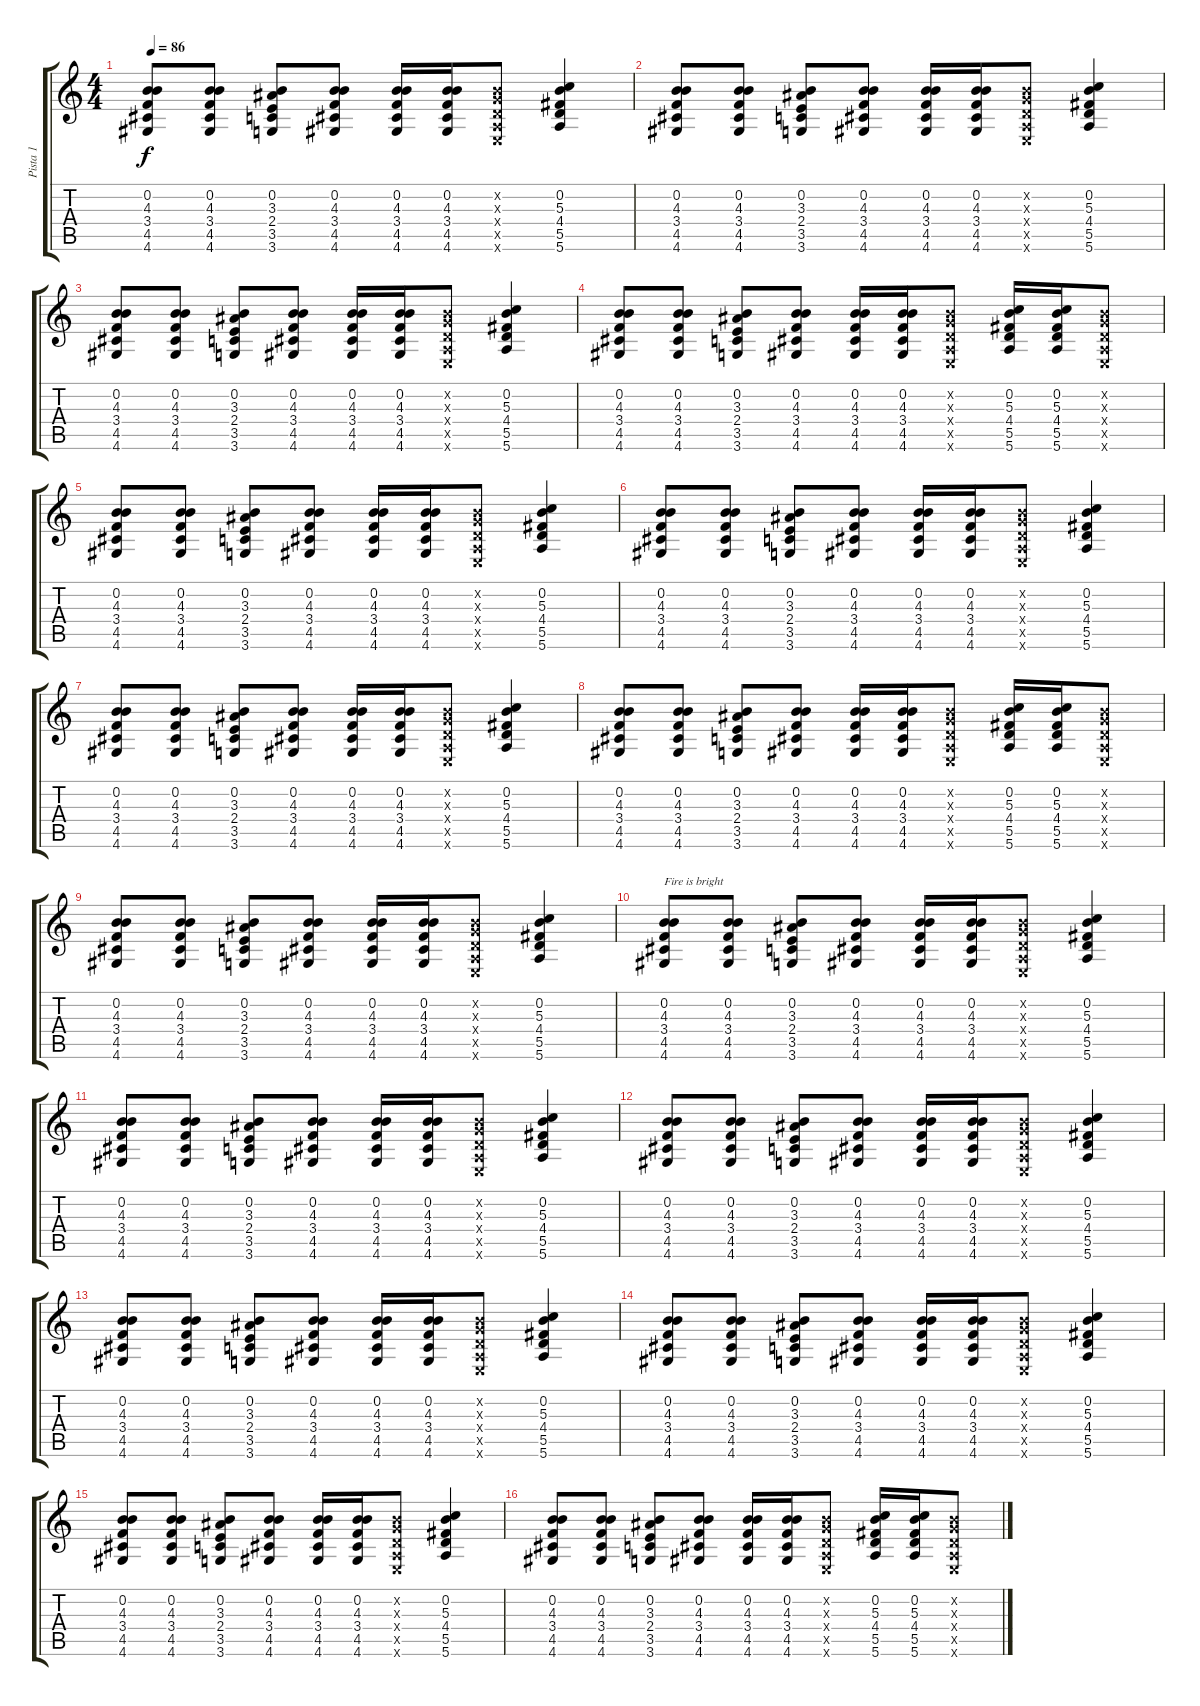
\track ("Pista 1" "Pista 1") {instrument acousticguitarnylon}
\staff {score tabs}
\tuning (E4 B3 G3 D3 A2 E2) {hide}
\ts (4 4)
\tempo 86
\clef g2
\ks c
(0.2 4.3 3.4 4.5 4.6).8{dy f instrument acousticguitarnylon} (0.2 4.3 3.4 4.5 4.6).8 (0.2 3.3 2.4 3.5 3.6).8 (0.2 4.3 3.4 4.5 4.6).8 (0.2 4.3 3.4 4.5 4.6).16 (0.2 4.3 3.4 4.5 4.6).16 (0.2{x} 0.3{x} 0.4{x} 0.5{x} 0.6{x}).8 (0.2 5.3 4.4 5.5 5.6).4 |
(0.2 4.3 3.4 4.5 4.6).8 (0.2 4.3 3.4 4.5 4.6).8 (0.2 3.3 2.4 3.5 3.6).8 (0.2 4.3 3.4 4.5 4.6).8 (0.2 4.3 3.4 4.5 4.6).16 (0.2 4.3 3.4 4.5 4.6).16 (0.2{x} 0.3{x} 0.4{x} 0.5{x} 0.6{x}).8 (0.2 5.3 4.4 5.5 5.6).4 |
(0.2 4.3 3.4 4.5 4.6).8 (0.2 4.3 3.4 4.5 4.6).8 (0.2 3.3 2.4 3.5 3.6).8 (0.2 4.3 3.4 4.5 4.6).8 (0.2 4.3 3.4 4.5 4.6).16 (0.2 4.3 3.4 4.5 4.6).16 (0.2{x} 0.3{x} 0.4{x} 0.5{x} 0.6{x}).8 (0.2 5.3 4.4 5.5 5.6).4 |
(0.2 4.3 3.4 4.5 4.6).8 (0.2 4.3 3.4 4.5 4.6).8 (0.2 3.3 2.4 3.5 3.6).8 (0.2 4.3 3.4 4.5 4.6).8 (0.2 4.3 3.4 4.5 4.6).16 (0.2 4.3 3.4 4.5 4.6).16 (0.2{x} 0.3{x} 0.4{x} 0.5{x} 0.6{x}).8 (0.2 5.3 4.4 5.5 5.6).16 (0.2 5.3 4.4 5.5 5.6).16 (0.2{x} 0.3{x} 0.4{x} 0.5{x} 0.6{x}).8 |
(0.2 4.3 3.4 4.5 4.6).8 (0.2 4.3 3.4 4.5 4.6).8 (0.2 3.3 2.4 3.5 3.6).8 (0.2 4.3 3.4 4.5 4.6).8 (0.2 4.3 3.4 4.5 4.6).16 (0.2 4.3 3.4 4.5 4.6).16 (0.2{x} 0.3{x} 0.4{x} 0.5{x} 0.6{x}).8 (0.2 5.3 4.4 5.5 5.6).4 |
(0.2 4.3 3.4 4.5 4.6).8 (0.2 4.3 3.4 4.5 4.6).8 (0.2 3.3 2.4 3.5 3.6).8 (0.2 4.3 3.4 4.5 4.6).8 (0.2 4.3 3.4 4.5 4.6).16 (0.2 4.3 3.4 4.5 4.6).16 (0.2{x} 0.3{x} 0.4{x} 0.5{x} 0.6{x}).8 (0.2 5.3 4.4 5.5 5.6).4 |
(0.2 4.3 3.4 4.5 4.6).8 (0.2 4.3 3.4 4.5 4.6).8 (0.2 3.3 2.4 3.5 3.6).8 (0.2 4.3 3.4 4.5 4.6).8 (0.2 4.3 3.4 4.5 4.6).16 (0.2 4.3 3.4 4.5 4.6).16 (0.2{x} 0.3{x} 0.4{x} 0.5{x} 0.6{x}).8 (0.2 5.3 4.4 5.5 5.6).4 |
(0.2 4.3 3.4 4.5 4.6).8 (0.2 4.3 3.4 4.5 4.6).8 (0.2 3.3 2.4 3.5 3.6).8 (0.2 4.3 3.4 4.5 4.6).8 (0.2 4.3 3.4 4.5 4.6).16 (0.2 4.3 3.4 4.5 4.6).16 (0.2{x} 0.3{x} 0.4{x} 0.5{x} 0.6{x}).8 (0.2 5.3 4.4 5.5 5.6).16 (0.2 5.3 4.4 5.5 5.6).16 (0.2{x} 0.3{x} 0.4{x} 0.5{x} 0.6{x}).8 |
(0.2 4.3 3.4 4.5 4.6).8 (0.2 4.3 3.4 4.5 4.6).8 (0.2 3.3 2.4 3.5 3.6).8 (0.2 4.3 3.4 4.5 4.6).8 (0.2 4.3 3.4 4.5 4.6).16 (0.2 4.3 3.4 4.5 4.6).16 (0.2{x} 0.3{x} 0.4{x} 0.5{x} 0.6{x}).8 (0.2 5.3 4.4 5.5 5.6).4 |
(0.2 4.3 3.4 4.5 4.6).8{txt "Fire is bright"} (0.2 4.3 3.4 4.5 4.6).8 (0.2 3.3 2.4 3.5 3.6).8 (0.2 4.3 3.4 4.5 4.6).8 (0.2 4.3 3.4 4.5 4.6).16 (0.2 4.3 3.4 4.5 4.6).16 (0.2{x} 0.3{x} 0.4{x} 0.5{x} 0.6{x}).8 (0.2 5.3 4.4 5.5 5.6).4 |
(0.2 4.3 3.4 4.5 4.6).8 (0.2 4.3 3.4 4.5 4.6).8 (0.2 3.3 2.4 3.5 3.6).8 (0.2 4.3 3.4 4.5 4.6).8 (0.2 4.3 3.4 4.5 4.6).16 (0.2 4.3 3.4 4.5 4.6).16 (0.2{x} 0.3{x} 0.4{x} 0.5{x} 0.6{x}).8 (0.2 5.3 4.4 5.5 5.6).4 |
(0.2 4.3 3.4 4.5 4.6).8 (0.2 4.3 3.4 4.5 4.6).8 (0.2 3.3 2.4 3.5 3.6).8 (0.2 4.3 3.4 4.5 4.6).8 (0.2 4.3 3.4 4.5 4.6).16 (0.2 4.3 3.4 4.5 4.6).16 (0.2{x} 0.3{x} 0.4{x} 0.5{x} 0.6{x}).8 (0.2 5.3 4.4 5.5 5.6).4 |
(0.2 4.3 3.4 4.5 4.6).8 (0.2 4.3 3.4 4.5 4.6).8 (0.2 3.3 2.4 3.5 3.6).8 (0.2 4.3 3.4 4.5 4.6).8 (0.2 4.3 3.4 4.5 4.6).16 (0.2 4.3 3.4 4.5 4.6).16 (0.2{x} 0.3{x} 0.4{x} 0.5{x} 0.6{x}).8 (0.2 5.3 4.4 5.5 5.6).4 |
(0.2 4.3 3.4 4.5 4.6).8 (0.2 4.3 3.4 4.5 4.6).8 (0.2 3.3 2.4 3.5 3.6).8 (0.2 4.3 3.4 4.5 4.6).8 (0.2 4.3 3.4 4.5 4.6).16 (0.2 4.3 3.4 4.5 4.6).16 (0.2{x} 0.3{x} 0.4{x} 0.5{x} 0.6{x}).8 (0.2 5.3 4.4 5.5 5.6).4 |
(0.2 4.3 3.4 4.5 4.6).8 (0.2 4.3 3.4 4.5 4.6).8 (0.2 3.3 2.4 3.5 3.6).8 (0.2 4.3 3.4 4.5 4.6).8 (0.2 4.3 3.4 4.5 4.6).16 (0.2 4.3 3.4 4.5 4.6).16 (0.2{x} 0.3{x} 0.4{x} 0.5{x} 0.6{x}).8 (0.2 5.3 4.4 5.5 5.6).4 |
(0.2 4.3 3.4 4.5 4.6).8 (0.2 4.3 3.4 4.5 4.6).8 (0.2 3.3 2.4 3.5 3.6).8 (0.2 4.3 3.4 4.5 4.6).8 (0.2 4.3 3.4 4.5 4.6).16 (0.2 4.3 3.4 4.5 4.6).16 (0.2{x} 0.3{x} 0.4{x} 0.5{x} 0.6{x}).8 (0.2 5.3 4.4 5.5 5.6).16 (0.2 5.3 4.4 5.5 5.6).16 (0.2{x} 0.3{x} 0.4{x} 0.5{x} 0.6{x}).8
